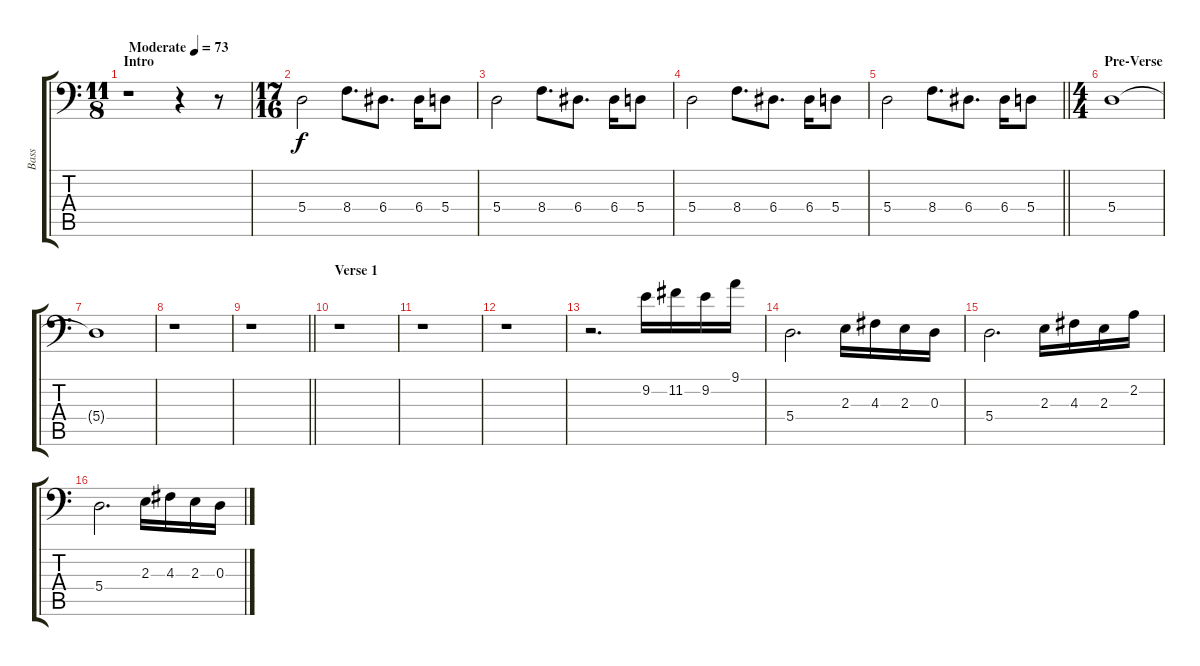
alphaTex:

\track ("Bass" "Bass") {instrument fretlessbass}
\staff {score tabs}
\tuning (C3 G2 D2 A1 E1 B0) {hide}
\ts (11 8)
\section ("" "Intro")
\tempo (73 "Moderate")
\clef f4
\ks c
r.1{dy f instrument fretlessbass} r.4 r.8 |
\ts (17 16)
5.4.2 8.4.8{d} 6.4.8{d} 6.4.16 5.4.8 |
5.4.2 8.4.8{d} 6.4.8{d} 6.4.16 5.4.8 |
5.4.2 8.4.8{d} 6.4.8{d} 6.4.16 5.4.8 |
\barLineRight lightlight
5.4.2 8.4.8{d} 6.4.8{d} 6.4.16 5.4.8 |
\ts (4 4)
\section ("" "Pre-Verse")
5.4.1 |
5.4{t}.1 |
r.1 |
\barLineRight lightlight
r.1 |
\section ("" "Verse 1")
r.1 |
r.1 |
r.1 |
r.2{d} 9.2.16 11.2.16 9.2.16 9.1.16 |
5.4.2{d} 2.3.16 4.3.16 2.3.16 0.3.16 |
5.4.2{d} 2.3.16 4.3.16 2.3.16 2.2.16 |
5.4.2{d} 2.3.16 4.3.16 2.3.16 0.3.16
